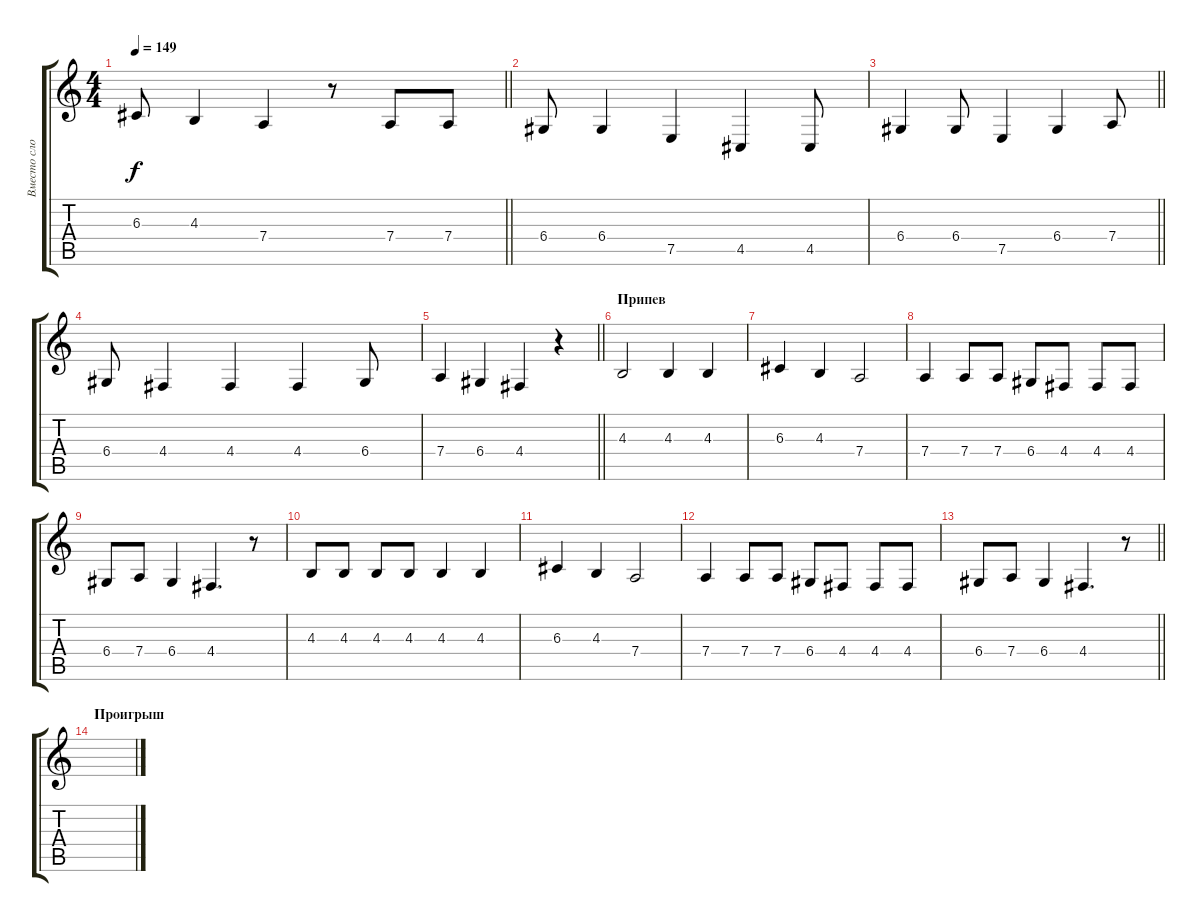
\track ("Вместо слов" "Вместо сло") {instrument fx5brightness}
\staff {score tabs}
\tuning (E4 B3 G3 D3 A2 E2) {hide}
\ts (4 4)
\tempo 149
\clef g2
\barLineRight lightlight
\ks c
6.3.8{dy f} 4.3.4 7.4.4 r.8 7.4.8 7.4.8 |
6.4.8 6.4.4 7.5.4 4.5.4 4.5.8 |
\barLineRight lightlight
6.4.4 6.4.8 7.5.4 6.4.4 7.4.8 |
6.4.8 4.4.4 4.4.4 4.4.4 6.4.8 |
\barLineRight lightlight
7.4.4 6.4.4 4.4.4 r.4 |
\section ("" "Припев")
4.3.2 4.3.4 4.3.4 |
6.3.4 4.3.4 7.4.2 |
7.4.4 7.4.8 7.4.8 6.4.8 4.4.8 4.4.8 4.4.8 |
6.4.8 7.4.8 6.4.4 4.4.4{d} r.8 |
4.3.8 4.3.8 4.3.8 4.3.8 4.3.4 4.3.4 |
6.3.4 4.3.4 7.4.2 |
7.4.4 7.4.8 7.4.8 6.4.8 4.4.8 4.4.8 4.4.8 |
\barLineRight lightlight
6.4.8 7.4.8 6.4.4 4.4.4{d} r.8 |
\section ("" "Проигрыш")
